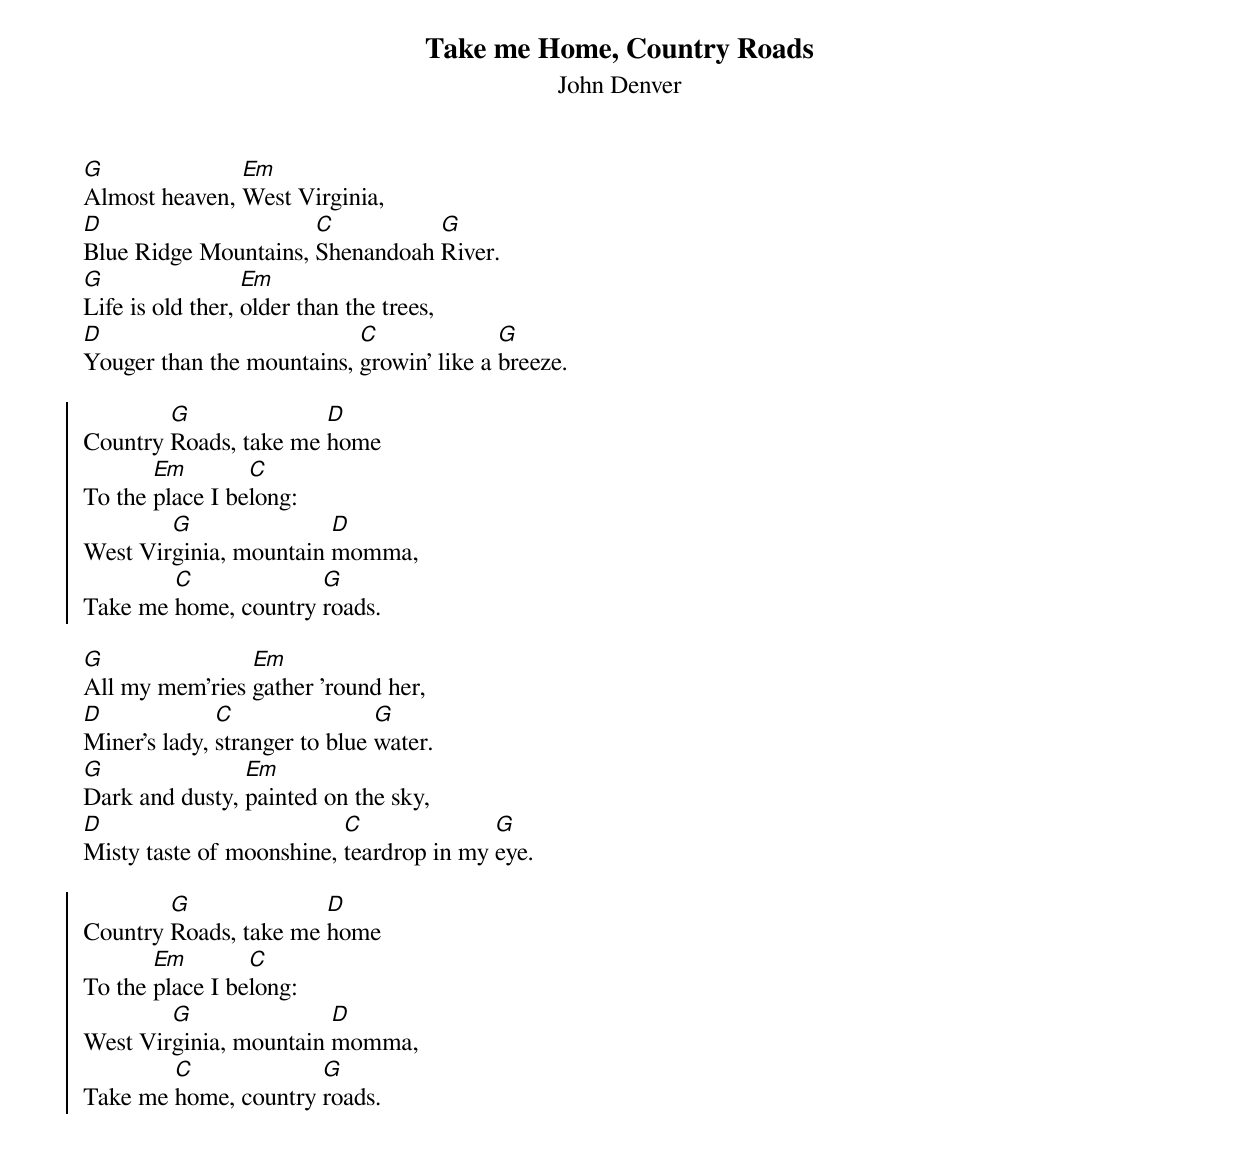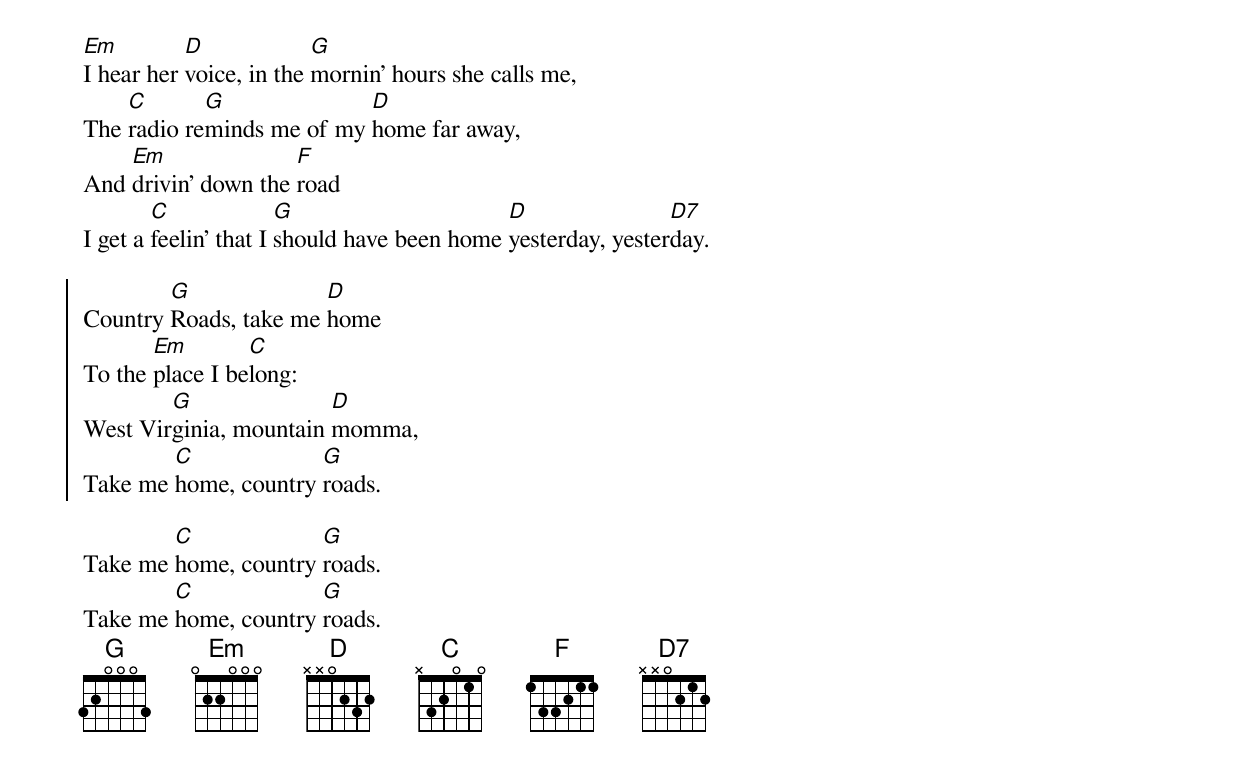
{t:Take me Home, Country Roads}
{st:John Denver}
{col:2}

[G]Almost heaven, [Em]West Virginia,
[D]Blue Ridge Mountains, [C]Shenandoah [G]River.
[G]Life is old ther, [Em]older than the trees,
[D]Youger than the mountains, [C]growin' like a [G]breeze.

{soc}
Country [G]Roads, take me [D]home
To the [Em]place I be[C]long:
West Vir[G]ginia, mountain [D]momma,
Take me [C]home, country [G]roads.
{eoc}

[G]All my mem'ries [Em]gather 'round her,
[D]Miner's lady, [C]stranger to blue [G]water.
[G]Dark and dusty, [Em]painted on the sky,
[D]Misty taste of moonshine, [C]teardrop in my [G]eye.

{soc}
Country [G]Roads, take me [D]home
To the [Em]place I be[C]long:
West Vir[G]ginia, mountain [D]momma,
Take me [C]home, country [G]roads.
{eoc}
{colb}

[Em]I hear her [D]voice, in the [G]mornin' hours she calls me,
The [C]radio re[G]minds me of my [D]home far away,
And [Em]drivin' down the [F]road
I get a [C]feelin' that I [G]should have been home [D]yesterday, yester[D7]day.

{soc}
Country [G]Roads, take me [D]home
To the [Em]place I be[C]long:
West Vir[G]ginia, mountain [D]momma,
Take me [C]home, country [G]roads.
{eoc}

Take me [C]home, country [G]roads.
Take me [C]home, country [G]roads.
